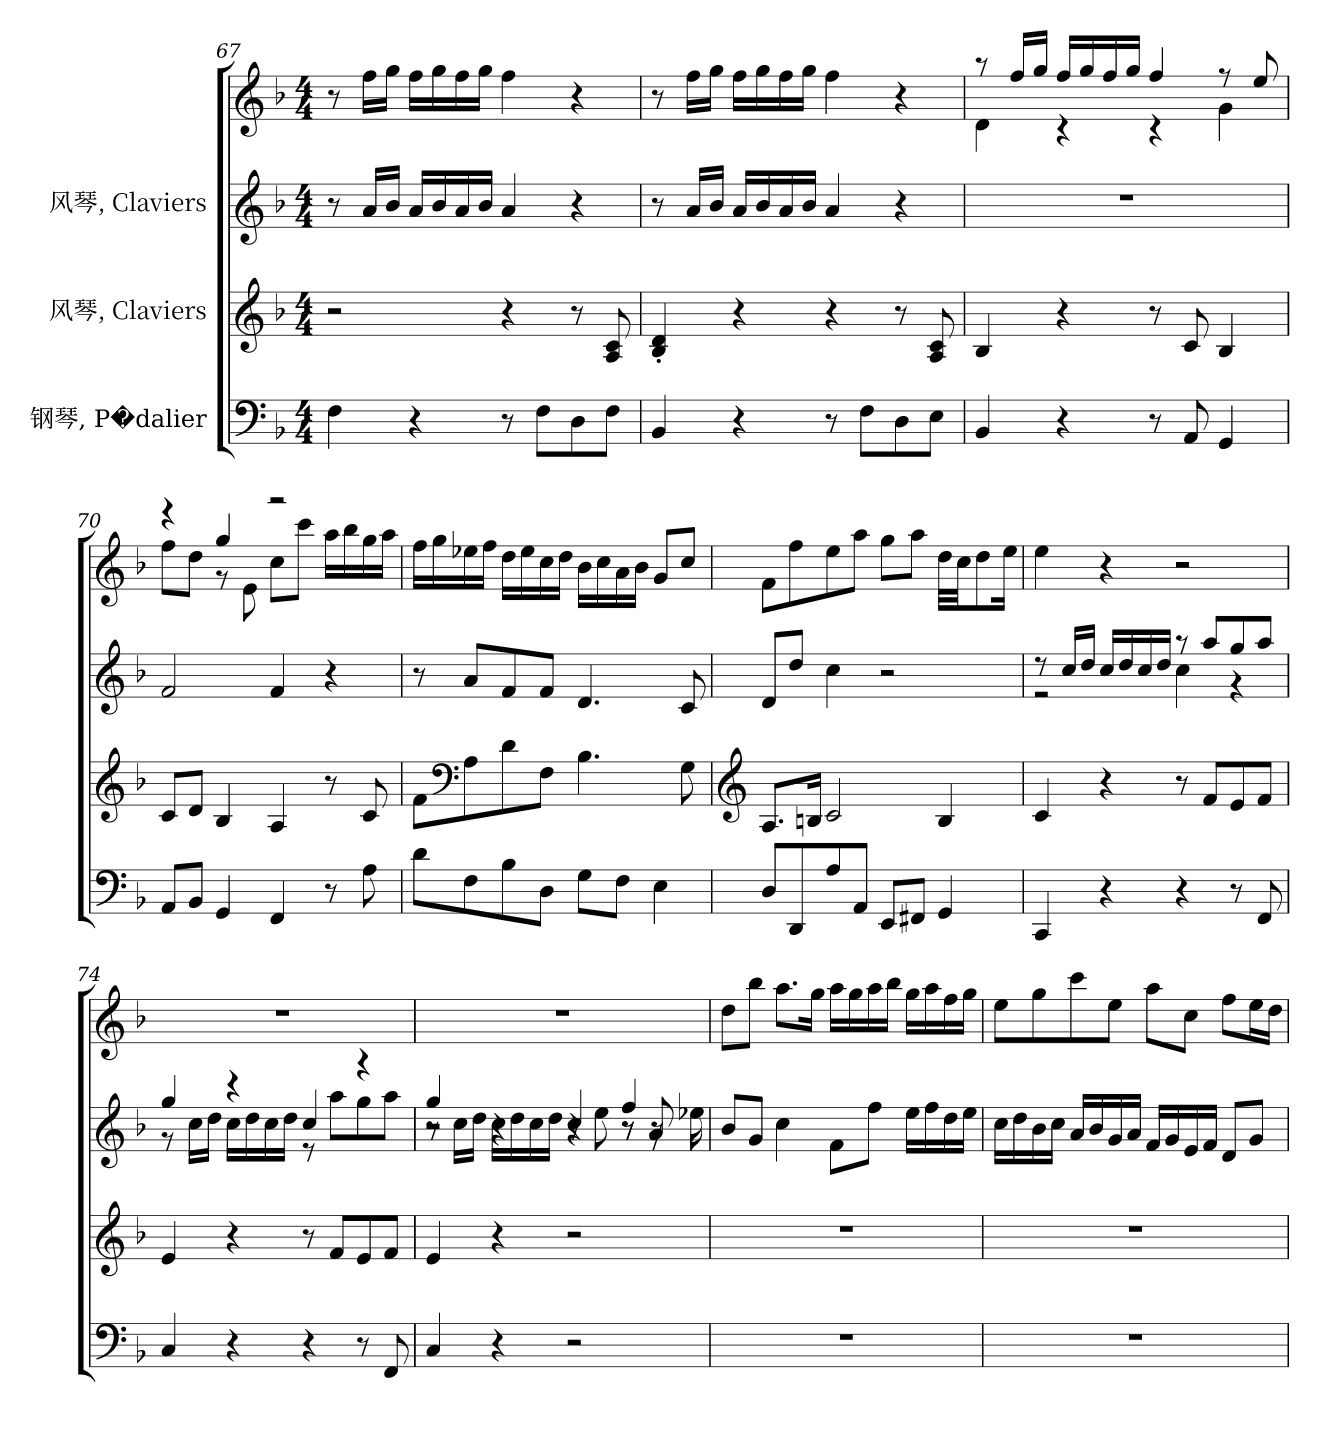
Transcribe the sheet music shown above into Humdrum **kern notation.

**kern	**kern	**kern	**kern
*part3	*part2	*part1	*part1
*staff4	*staff3	*staff2	*staff1
*I"钢琴, P�dalier	*I"风琴, Claviers	*I"风琴, Claviers	*
*clefF4	*clefG2	*clefG2	*clefG2
*k[b-]	*k[b-]	*k[b-]	*k[b-]
*M4/4	*M4/4	*M4/4	*M4/4
=67	=67	=67	=67
4F\	2r	8r	8r
.	.	16a/LL	16ff\LL
.	.	16b-/JJ	16gg\JJ
4r	.	16a/LL	16ff\LL
.	.	16b-/	16gg\
.	.	16a/	16ff\
.	.	16b-/JJ	16gg\JJ
8r	4r	4a/	4ff\
8F\L	.	.	.
8D\	8r	4r	4r
8F\J	8A/ 8c/	.	.
!!LO:LB:g=z
=68	=68	=68	=68
4BB-/	4B-/' 4d/'	8r	8r
.	.	16a/LL	16ff\LL
.	.	16b-/JJ	16gg\JJ
4r	4r	16a/LL	16ff\LL
.	.	16b-/	16gg\
.	.	16a/	16ff\
.	.	16b-/JJ	16gg\JJ
8r	4r	4a/	4ff\
8F\L	.	.	.
8D\	8r	4r	4r
8E\J	8A/ 8c/	.	.
=69	=69	=69	=69
*	*	*	*^
4BB-/	4B-/	1r	8r	4d\
.	.	.	16ff/LL	.
.	.	.	16gg/JJ	.
4r	4r	.	16ff/LL	4r
.	.	.	16gg/	.
.	.	.	16ff/	.
.	.	.	16gg/JJ	.
8r	8r	.	4ff/	4r
8AA/	8c/	.	.	.
4GG/	4B-/	.	8r	4g\
.	.	.	8ee/	.
=70	=70	=70	=70	=70
8AA/L	8c/L	2f/	4r	8ff\L
8BB-/J	8d/J	.	.	8dd\J
4GG/	4B-/	.	4gg/	8r
.	.	.	.	8e\
4FF/	4A/	4f/	2r	8cc\L
.	.	.	.	8ccc\J
8r	8r	4r	.	16aa\LL
.	.	.	.	16bb-\
8A\	8c/	.	.	16gg\
.	.	.	.	16aa\JJ
*	*	*	*v	*v
!!LO:LB:g=z
=71	=71	=71	=71
8d\L	8f\L	8r	16ff\LL
.	.	.	16gg\
*	*clefF4	*	*
8F\	8A\	8a/L	16ee-X\
.	.	.	16ff\JJ
8B-\	8d\	8f/	16dd\LL
.	.	.	16ee-\
8D\J	8F\J	8f/J	16cc\
.	.	.	16dd\JJ
8G\L	4.B-\	4.d/	16b-\LL
.	.	.	16cc\
8F\J	.	.	16a\
.	.	.	16b-\JJ
4E\	.	.	8g/L
.	8G\	8c/	8cc/J
=72	=72	=72	=72
*	*clefG2	*	*
8D/L	8.A/L	8d/L	8f\L
8DD/	.	8dd/J	8ff\
.	16Bn/Jk	.	.
8A/	2c/	4cc\	8ee\
8AA/J	.	.	8aa\J
8EE/L	.	2r	8gg\L
8FF#X/J	.	.	8aa\J
4GG/	4B/	.	32dd\LLL
.	.	.	32cc\JJ
.	.	.	8dd\
.	.	.	16ee\Jk
=73	=73	=73	=73
*	*	*^	*
4CC/	4c/	8r	2r	4ee\
.	.	16cc/LL	.	.
.	.	16dd/JJ	.	.
4r	4r	16cc/LL	.	4r
.	.	16dd/	.	.
.	.	16cc/	.	.
.	.	16dd/JJ	.	.
4r	8r	8r	4cc\	2r
.	8f/L	8aa/L	.	.
8r	8e/	8gg/	4r	.
8FF/	8f/J	8aa/J	.	.
!!LO:PB:g=z
=74	=74	=74	=74	=74
4C/	4e/	4gg/	8r	1r
.	.	.	16cc\LL	.
.	.	.	16dd\JJ	.
4r	4r	4r	16cc\LL	.
.	.	.	16dd\	.
.	.	.	16cc\	.
.	.	.	16dd\JJ	.
4r	8r	4cc/	8r	.
.	8f/L	.	8aa\L	.
8r	8e/	4r	8gg\	.
8FF/	8f/J	.	8aa\J	.
=75	=75	=75	=75	=75
*	*	*	*^	*
4C/	4e/	4gg/	8r	2r	1r
.	.	.	16cc\LL	.	.
.	.	.	16dd\JJ	.	.
4r	4r	4r	16cc\LL	.	.
.	.	.	16dd\	.	.
.	.	.	16cc\	.	.
.	.	.	16dd\JJ	.	.
2r	2r	4cc/	8r	4r	.
.	.	.	8ee\	.	.
.	.	4ff/	8r	8r	.
.	.	.	16r	8a/	.
.	.	.	16ee-X\	.	.
*	*	*v	*v	*v	*
=76	=76	=76	=76
1r	1r	8b-/L	8dd\L
.	.	8g/J	8bb-\J
.	.	4cc\	8.aa\L
.	.	.	16gg\Jk
.	.	8f\L	16aa\LL
.	.	.	16gg\
.	.	8ff\J	16aa\
.	.	.	16bb-\JJ
.	.	16ee\LL	16gg\LL
.	.	16ff\	16aa\
.	.	16dd\	16ff\
.	.	16ee\JJ	16gg\JJ
!!LO:LB:g=z
=77	=77	=77	=77
1r	1r	16cc\LL	8ee\L
.	.	16dd\	.
.	.	16b-\	8gg\
.	.	16cc\JJ	.
.	.	16a/LL	8ccc\
.	.	16b-/	.
.	.	16g/	8ee\J
.	.	16a/JJ	.
.	.	16f/LL	8aa\L
.	.	16g/	.
.	.	16e/	8cc\J
.	.	16f/JJ	.
.	.	8d/L	8ff\L
.	.	8g/J	16ee\L
.	.	.	16dd\JJ
=	=	=	=
*-	*-	*-	*-
